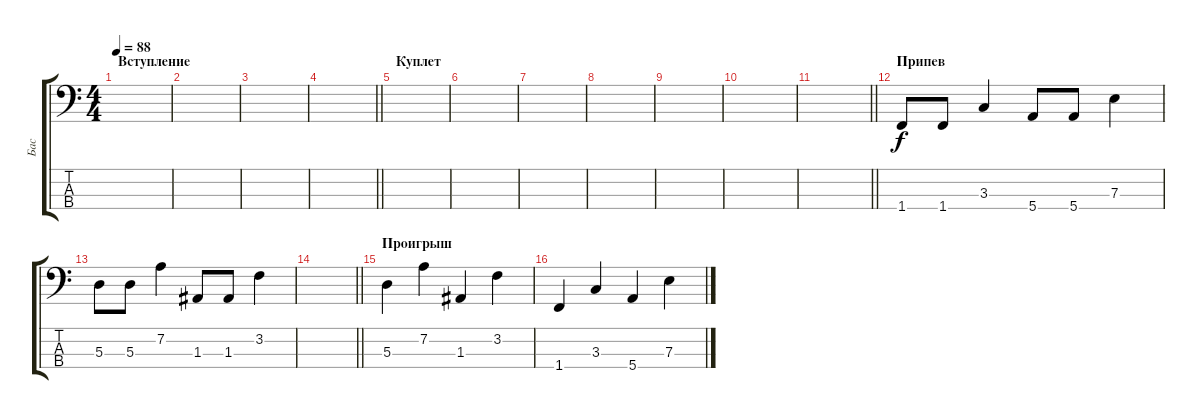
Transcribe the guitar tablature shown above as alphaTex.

\track ("Бас" "Бас") {instrument electricbassfinger}
\staff {score tabs}
\tuning (G2 D2 A1 E1) {hide}
\ts (4 4)
\section ("" "Вступление")
\tempo 88
\clef f4
\ks c
|
|
|
\barLineRight lightlight
|
\section ("" "Куплет")
|
|
|
|
|
|
\barLineRight lightlight
|
\section ("" "Припев")
1.4.8 1.4.8 3.3.4 5.4.8 5.4.8 7.3.4 |
5.3.8 5.3.8 7.2.4 1.3.8 1.3.8 3.2.4 |
\barLineRight lightlight
|
\section ("" "Проигрыш")
5.3.4 7.2.4 1.3.4 3.2.4 |
1.4.4 3.3.4 5.4.4 7.3.4
